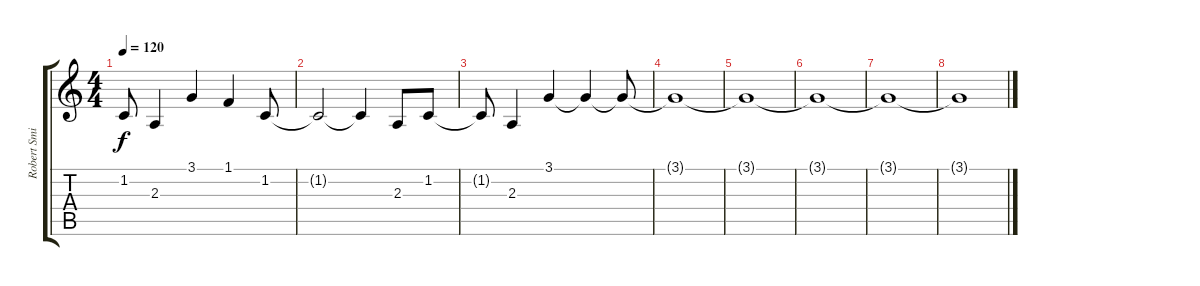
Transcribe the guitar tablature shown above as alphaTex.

\track ("Robert Smith (Voz)" "Robert Smi") {instrument violin}
\staff {score tabs}
\tuning (E4 B3 G3 D3 A2 E2) {hide}
\ts (4 4)
\tempo 120
\clef g2
\ks c
1.2{t}.8{dy f} 2.3.4 3.1.4 1.1.4 1.2.8 |
1.2{t}.2 1.2{t}.4 2.3.8 1.2.8 |
1.2{t}.8 2.3.4 3.1.4 3.1{t}.4 3.1{t}.8 |
3.1{t}.1 |
3.1{t}.1 |
3.1{t}.1 |
3.1{t}.1 |
3.1{t}.1
